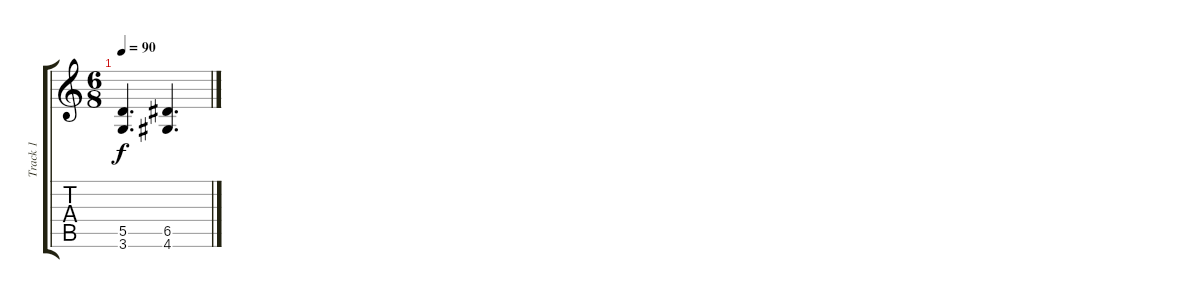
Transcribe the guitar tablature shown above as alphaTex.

\track ("Track 1" "Track 1") {instrument overdrivenguitar}
\staff {score tabs}
\tuning (E4 B3 G3 D3 A2 E2) {hide}
\ts (6 8)
\tempo 90
\clef g2
\ks c
(5.5 3.6).4{d dy f} (6.5 4.6).4{d}
